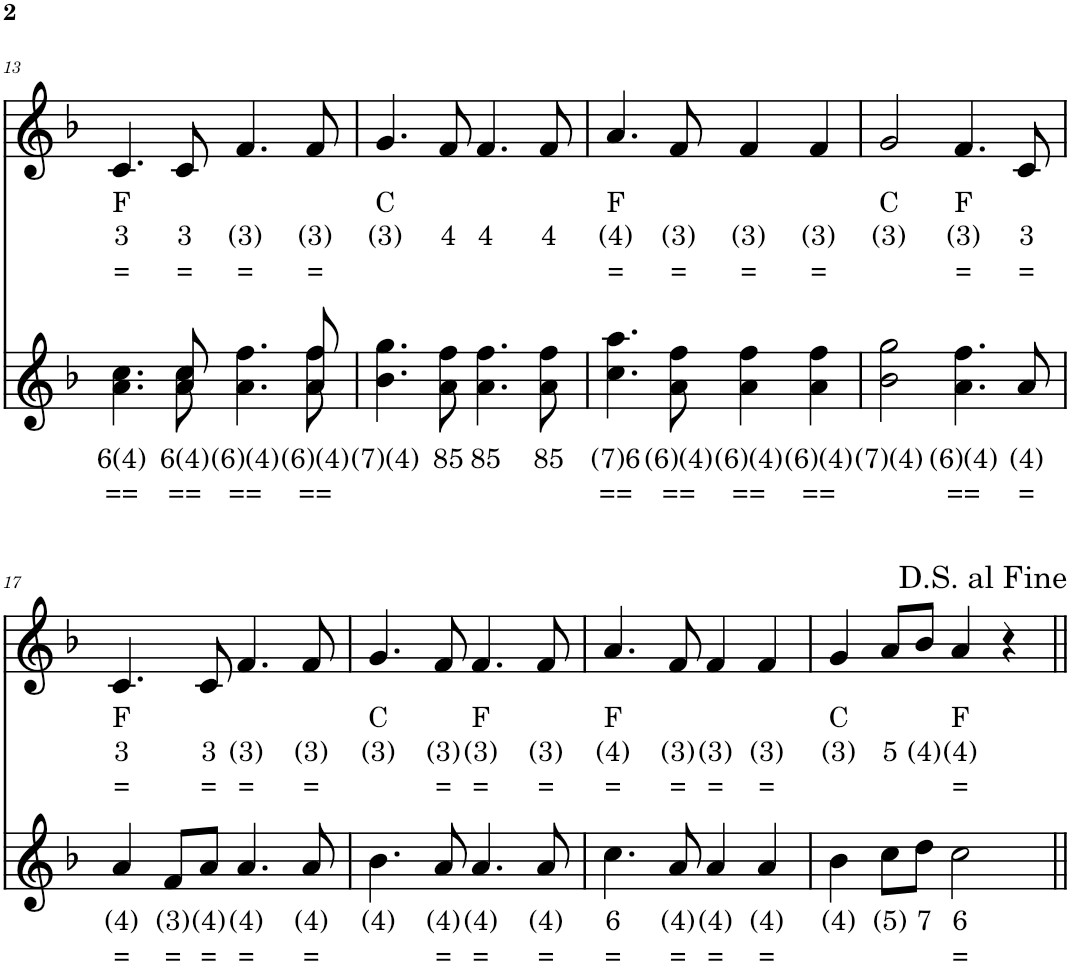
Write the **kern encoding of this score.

**kern	**text	**text	**kern	**text	**text	**text
*part2	*part2	*part2	*part1	*part1	*part1	*part1
*staff2	*staff2	*staff2	*staff1	*staff1	*staff1	*staff1
*I"Viool	*	*	*I"16 gaats chromatische mondharmonica in C, Acoustic Grand Piano	*	*	*
*	*	*	*I'Acc	*	*	*
!!LO:PB:g=z
*clefG2	*	*	*clefG2	*	*	*
*k[b-]	*	*	*k[b-]	*	*	*
*M4/4	*	*	*M4/4	*	*	*
=13	=13	=13	=13	=13	=13	=13
!	!LO:LY:b	!LO:LY:b	!	!LO:LY:b	!LO:LY:b	!LO:LY:b
*^	*	*	*	*	*	*
4.a\ 4.cc\	4.ryy	6(4)	==	4.c/	F	3	=
!	!	!LO:LY:b	!LO:LY:b	!	!	!LO:LY:b	!LO:LY:b
8a/ 8cc/	8a\ 8cc\	6(4)	==	8c/	.	3	=
!	!	!LO:LY:b	!LO:LY:b	!	!	!LO:LY:b	!LO:LY:b
4.a\ 4.ff\	4.ryy	(6)(4)	==	4.f/	.	(3)	=
!	!	!LO:LY:b	!LO:LY:b	!	!	!LO:LY:b	!LO:LY:b
8a/ 8ff/	8a\ 8ff\	(6)(4)	==	8f/	.	(3)	=
=14	=14	=14	=14	=14	=14	=14	=14
!	!	!LO:LY:b	!	!	!LO:LY:b	!LO:LY:b	!
*v	*v	*	*	*	*	*	*
4.b-\ 4.gg\	(7)(4)	.	4.g/	C	(3)	.
!	!LO:LY:b	!	!	!	!LO:LY:b	!
8a\ 8ff\	85	.	8f/	.	4	.
!	!LO:LY:b	!	!	!	!LO:LY:b	!
4.a\ 4.ff\	85	.	4.f/	.	4	.
!	!LO:LY:b	!	!	!	!LO:LY:b	!
8a\ 8ff\	85	.	8f/	.	4	.
=15	=15	=15	=15	=15	=15	=15
!	!LO:LY:b	!LO:LY:b	!	!LO:LY:b	!LO:LY:b	!LO:LY:b
4.cc\ 4.aa\	(7)6	==	4.a/	F	(4)	=
!	!LO:LY:b	!LO:LY:b	!	!	!LO:LY:b	!LO:LY:b
8a\ 8ff\	(6)(4)	==	8f/	.	(3)	=
!	!LO:LY:b	!LO:LY:b	!	!	!LO:LY:b	!LO:LY:b
4a\ 4ff\	(6)(4)	==	4f/	.	(3)	=
!	!LO:LY:b	!LO:LY:b	!	!	!LO:LY:b	!LO:LY:b
4a\ 4ff\	(6)(4)	==	4f/	.	(3)	=
=16	=16	=16	=16	=16	=16	=16
!	!LO:LY:b	!	!	!LO:LY:b	!LO:LY:b	!
2b-\ 2gg\	(7)(4)	.	2g/	C	(3)	.
!	!LO:LY:b	!LO:LY:b	!	!LO:LY:b	!LO:LY:b	!LO:LY:b
4.a\ 4.ff\	(6)(4)	==	4.f/	F	(3)	=
!	!LO:LY:b	!LO:LY:b	!	!	!LO:LY:b	!LO:LY:b
8a/	(4)	=	8c/	.	3	=
!!LO:LB:g=z
=17	=17	=17	=17	=17	=17	=17
!	!LO:LY:b	!LO:LY:b	!	!LO:LY:b	!LO:LY:b	!LO:LY:b
4a/	(4)	=	4.c/	F	3	=
!	!LO:LY:b	!LO:LY:b	!	!	!	!
8f/L	(3)	=	.	.	.	.
!	!LO:LY:b	!LO:LY:b	!	!	!LO:LY:b	!LO:LY:b
8a/J	(4)	=	8c/	.	3	=
!	!LO:LY:b	!LO:LY:b	!	!	!LO:LY:b	!LO:LY:b
4.a/	(4)	=	4.f/	.	(3)	=
!	!LO:LY:b	!LO:LY:b	!	!	!LO:LY:b	!LO:LY:b
8a/	(4)	=	8f/	.	(3)	=
=18	=18	=18	=18	=18	=18	=18
!	!LO:LY:b	!	!	!LO:LY:b	!LO:LY:b	!
4.b-\	(4)	.	4.g/	C	(3)	.
!	!LO:LY:b	!LO:LY:b	!	!	!LO:LY:b	!LO:LY:b
8a/	(4)	=	8f/	.	(3)	=
!	!LO:LY:b	!LO:LY:b	!	!LO:LY:b	!LO:LY:b	!LO:LY:b
4.a/	(4)	=	4.f/	F	(3)	=
!	!LO:LY:b	!LO:LY:b	!	!	!LO:LY:b	!LO:LY:b
8a/	(4)	=	8f/	.	(3)	=
=19	=19	=19	=19	=19	=19	=19
!	!LO:LY:b	!LO:LY:b	!	!LO:LY:b	!LO:LY:b	!LO:LY:b
4.cc\	6	=	4.a/	F	(4)	=
!	!LO:LY:b	!LO:LY:b	!	!	!LO:LY:b	!LO:LY:b
8a/	(4)	=	8f/	.	(3)	=
!	!LO:LY:b	!LO:LY:b	!	!	!LO:LY:b	!LO:LY:b
4a/	(4)	=	4f/	.	(3)	=
!	!LO:LY:b	!LO:LY:b	!	!	!LO:LY:b	!LO:LY:b
4a/	(4)	=	4f/	.	(3)	=
=20	=20	=20	=20	=20	=20	=20
!	!LO:LY:b	!	!	!LO:LY:b	!LO:LY:b	!
4b-\	(4)	.	4g/	C	(3)	.
!	!LO:LY:b	!	!	!	!LO:LY:b	!
8cc\L	(5)	.	8a/L	.	5	.
!	!LO:LY:b	!	!	!	!LO:LY:b	!
8dd\J	7	.	8b-/J	.	(4)	.
!	!LO:LY:b	!LO:LY:b	!	!LO:LY:b	!LO:LY:b	!LO:LY:b
2cc\	6	=	4a/	F	(4)	=
.	.	.	4r	.	.	.
=||	=||	=||	=||	=||	=||	=||
*-	*-	*-	*-	*-	*-	*-
